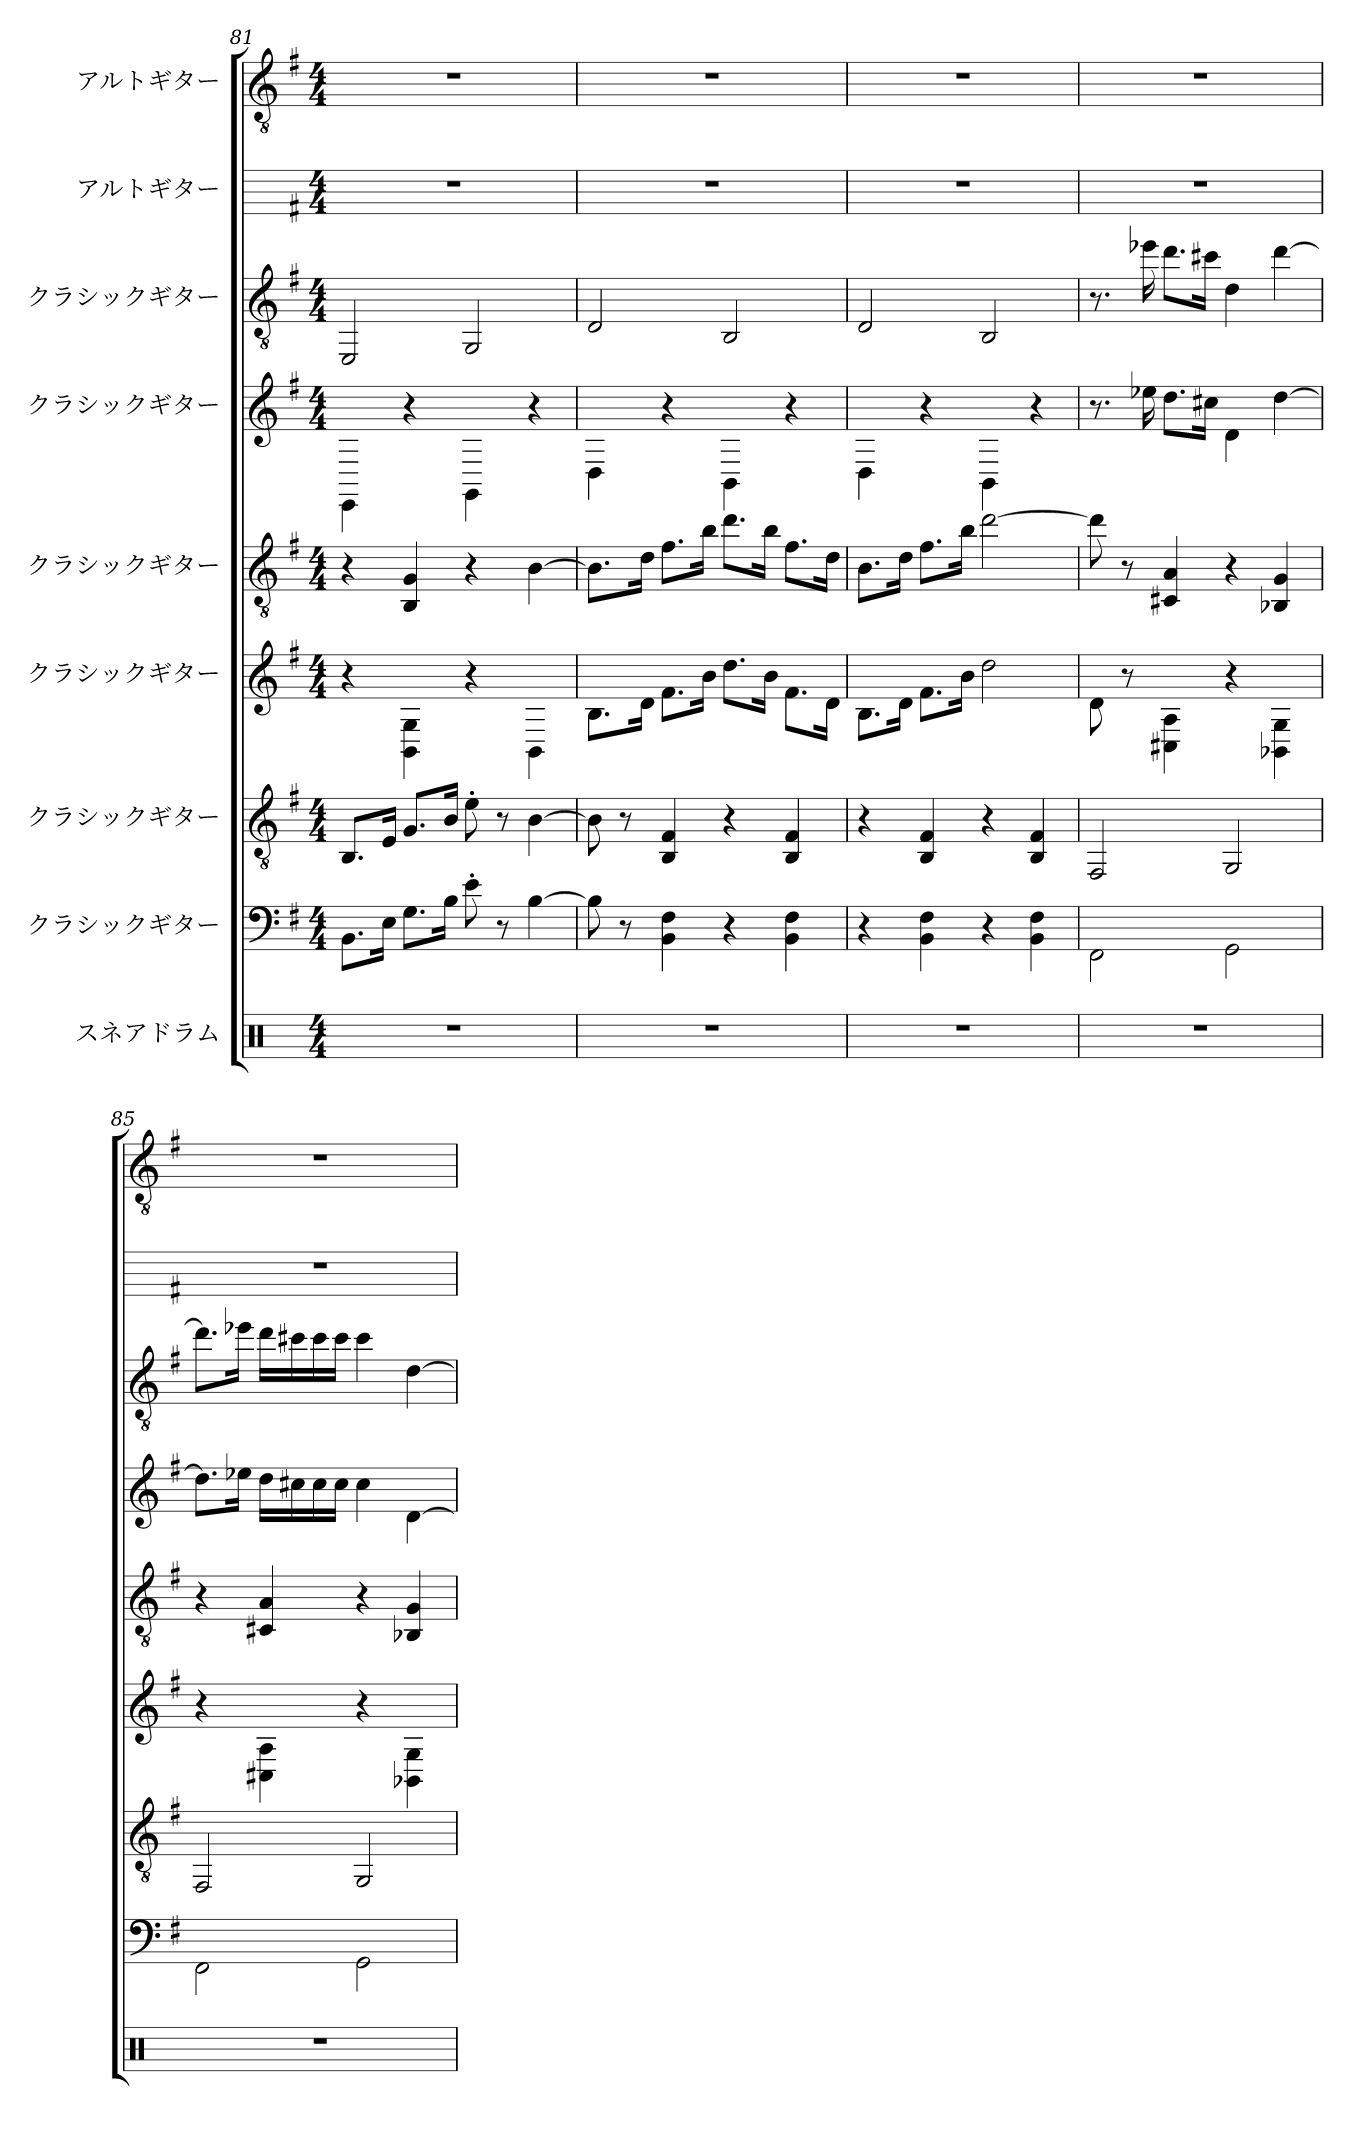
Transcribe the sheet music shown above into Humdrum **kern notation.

**kern	**kern	**kern	**kern	**kern	**kern	**kern	**kern	**kern
*part9	*part8	*part7	*part6	*part5	*part4	*part3	*part2	*part1
*staff9	*staff8	*staff7	*staff6	*staff5	*staff4	*staff3	*staff2	*staff1
*I"スネアドラム	*I"クラシックギター	*I"クラシックギター	*I"クラシックギター	*I"クラシックギター	*I"クラシックギター	*I"クラシックギター	*I"アルトギター	*I"アルトギター
*clefX	*	*clefGv2	*	*clefGv2	*	*clefGv2	*	*clefGv2
*k[]	*k[f#]	*k[f#]	*k[f#]	*k[f#]	*k[f#]	*k[f#]	*k[f#]	*k[f#]
*M4/4	*M4/4	*M4/4	*M4/4	*M4/4	*M4/4	*M4/4	*M4/4	*M4/4
=81	=81	=81	=81	=81	=81	=81	=81	=81
1r	8.BB\L	8.BB/L	4r	4r	4EE\	2EE/	1r	1r
.	16E\Jk	16E/Jk	.	.	.	.	.	.
.	8.G\L	8.G/L	4BB\ 4G\	4BB/ 4G/	4r	.	.	.
.	16B\Jk	16B/Jk	.	.	.	.	.	.
.	8e'\	8e'\	4r	4r	4GG\	2GG/	.	.
.	8r	8r	.	.	.	.	.	.
.	[4B\	[4B\	4BB\	[4B\	4r	.	.	.
=82	=82	=82	=82	=82	=82	=82	=82	=82
1r	8B\]	8B\]	8.B\L	8.B\L]	4D\	2D/	1r	1r
.	8r	8r	.	.	.	.	.	.
.	.	.	16d\Jk	16d\Jk	.	.	.	.
.	4BB\ 4F#\	4BB/ 4F#/	8.f#\L	8.f#\L	4r	.	.	.
.	.	.	16b\Jk	16b\Jk	.	.	.	.
.	4r	4r	8.dd\L	8.dd\L	4BB\	2BB/	.	.
.	.	.	16b\Jk	16b\Jk	.	.	.	.
.	4BB\ 4F#\	4BB/ 4F#/	8.f#\L	8.f#\L	4r	.	.	.
.	.	.	16d\Jk	16d\Jk	.	.	.	.
=83	=83	=83	=83	=83	=83	=83	=83	=83
1r	4r	4r	8.B\L	8.B\L	4D\	2D/	1r	1r
.	.	.	16d\Jk	16d\Jk	.	.	.	.
.	4BB\ 4F#\	4BB/ 4F#/	8.f#\L	8.f#\L	4r	.	.	.
.	.	.	16b\Jk	16b\Jk	.	.	.	.
.	4r	4r	2dd\	[2dd\	4BB\	2BB/	.	.
.	4BB\ 4F#\	4BB/ 4F#/	.	.	4r	.	.	.
!!LO:PB:g=z
=84	=84	=84	=84	=84	=84	=84	=84	=84
1r	2FF#\	2FF#/	8d\	8dd\]	8.r	8.r	1r	1r
.	.	.	8r	8r	.	.	.	.
.	.	.	.	.	16ee-X\	16ee-X\	.	.
.	.	.	4C#X\ 4A\	4C#X/ 4A/	8.dd\L	8.dd\L	.	.
.	.	.	.	.	16cc#X\Jk	16cc#X\Jk	.	.
.	2GG\	2GG/	4r	4r	4d\	4d\	.	.
.	.	.	4BB-X\ 4G\	4BB-X/ 4G/	[4dd\	[4dd\	.	.
=85	=85	=85	=85	=85	=85	=85	=85	=85
1r	2FF#\	2FF#/	4r	4r	8.dd\L]	8.dd\L]	1r	1r
.	.	.	.	.	16ee-X\Jk	16ee-X\Jk	.	.
.	.	.	4C#X\ 4A\	4C#X/ 4A/	16dd\LL	16dd\LL	.	.
.	.	.	.	.	16cc#X\	16cc#X\	.	.
.	.	.	.	.	16cc#\	16cc#\	.	.
.	.	.	.	.	16cc#\JJ	16cc#\JJ	.	.
.	2GG\	2GG/	4r	4r	4cc#\	4cc#\	.	.
.	.	.	4BB-X\ 4G\	4BB-X/ 4G/	[4d\	[4d\	.	.
=	=	=	=	=	=	=	=	=
*-	*-	*-	*-	*-	*-	*-	*-	*-
